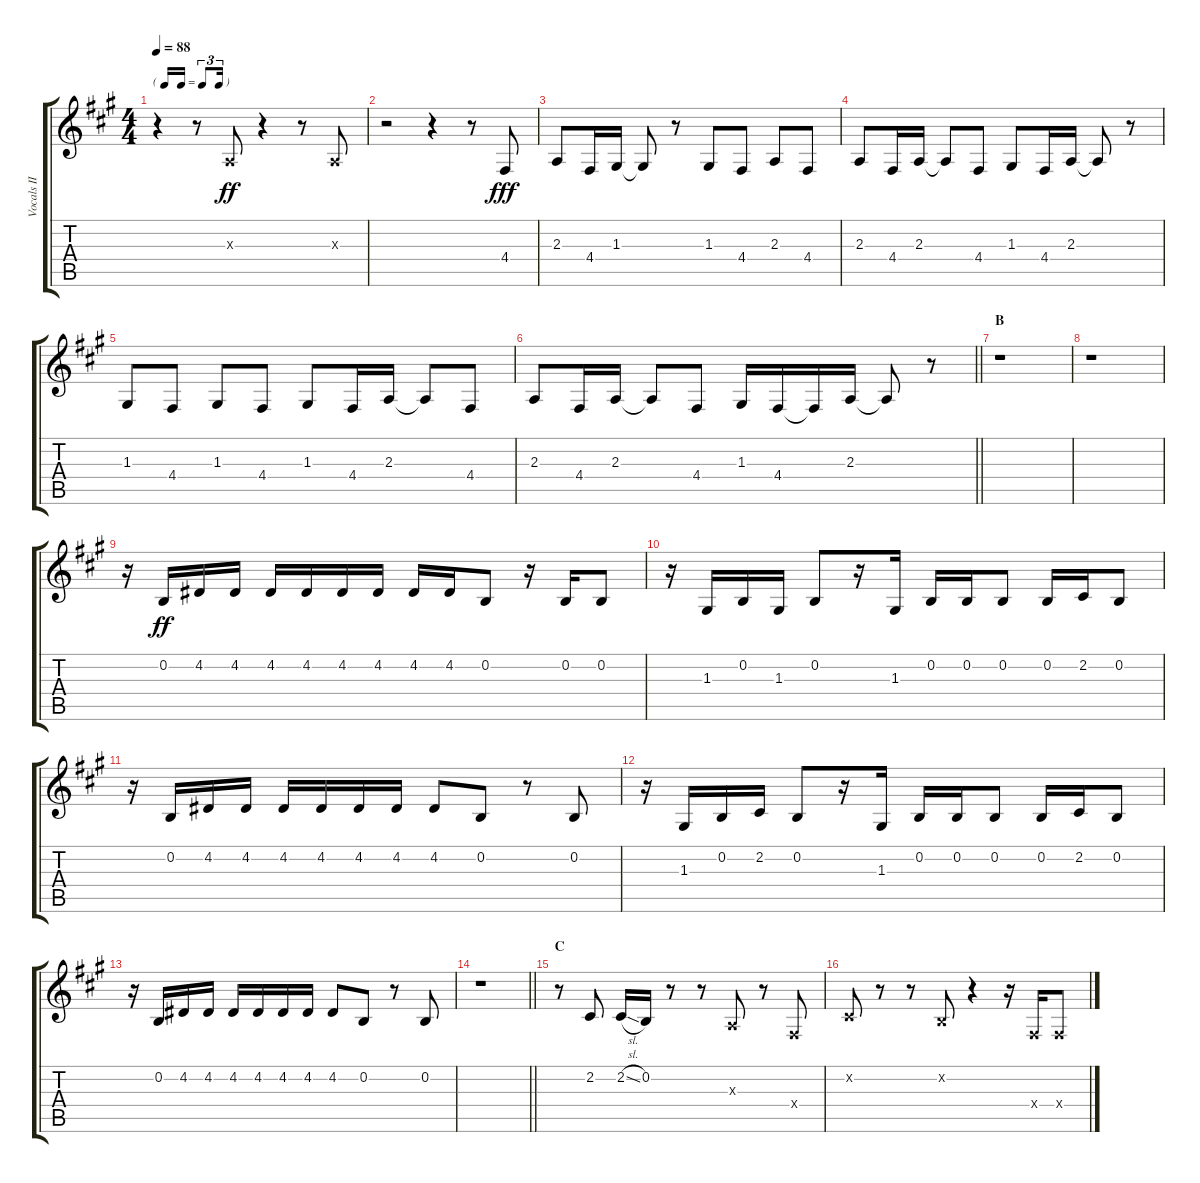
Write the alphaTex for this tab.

\track ("Vocals II" "Vocals II") {instrument voiceoohs}
\staff {score tabs}
\tuning (E4 B3 G3 D3 A2 E2) {hide}
\ts (4 4)
\tf triplet16th
\tempo 88
\clef g2
\ks a
r.4{dy ff} r.8 2.3{x}.8 r.4 r.8 2.3{x}.8 |
r.2 r.4 r.8 4.4.8{dy fff} |
2.3.8 4.4.16 1.3.16 1.3{t}.8 r.8 1.3.8 4.4.8 2.3.8 4.4.8 |
2.3.8 4.4.16 2.3.16 2.3{t}.8 4.4.8 1.3.8 4.4.16 2.3.16 2.3{t}.8 r.8 |
1.3.8 4.4.8 1.3.8 4.4.8 1.3.8 4.4.16 2.3.16 2.3{t}.8 4.4.8 |
\barLineRight lightlight
2.3.8 4.4.16 2.3.16 2.3{t}.8 4.4.8 1.3.16 4.4.16 4.4{t}.16 2.3.16 2.3{t}.8 r.8 |
\section ("" "B")
r.1 |
r.1 |
r.16 0.2.16{dy ff} 4.2.16 4.2.16 4.2.16 4.2.16 4.2.16 4.2.16 4.2.16 4.2.16 0.2.8 r.16 0.2.16 0.2.8 |
r.16 1.3.16 0.2.16 1.3.16 0.2.8 r.16 1.3.16 0.2.16 0.2.16 0.2.8 0.2.16 2.2.16 0.2.8 |
r.16 0.2.16 4.2.16 4.2.16 4.2.16 4.2.16 4.2.16 4.2.16 4.2.8 0.2.8 r.8 0.2.8 |
r.16 1.3.16 0.2.16 2.2.16 0.2.8 r.16 1.3.16 0.2.16 0.2.16 0.2.8 0.2.16 2.2.16 0.2.8 |
r.16 0.2.16 4.2.16 4.2.16 4.2.16 4.2.16 4.2.16 4.2.16 4.2.8 0.2.8 r.8 0.2.8 |
\barLineRight lightlight
r.1 |
\section ("" "C")
r.8 2.2.8 2.2{sl}.16 0.2.16 r.8 r.8 2.3{x}.8 r.8 4.4{x}.8 |
2.2{x}.8 r.8 r.8 0.2{x}.8 r.4 r.16 4.4{x}.16 4.4{x}.8
